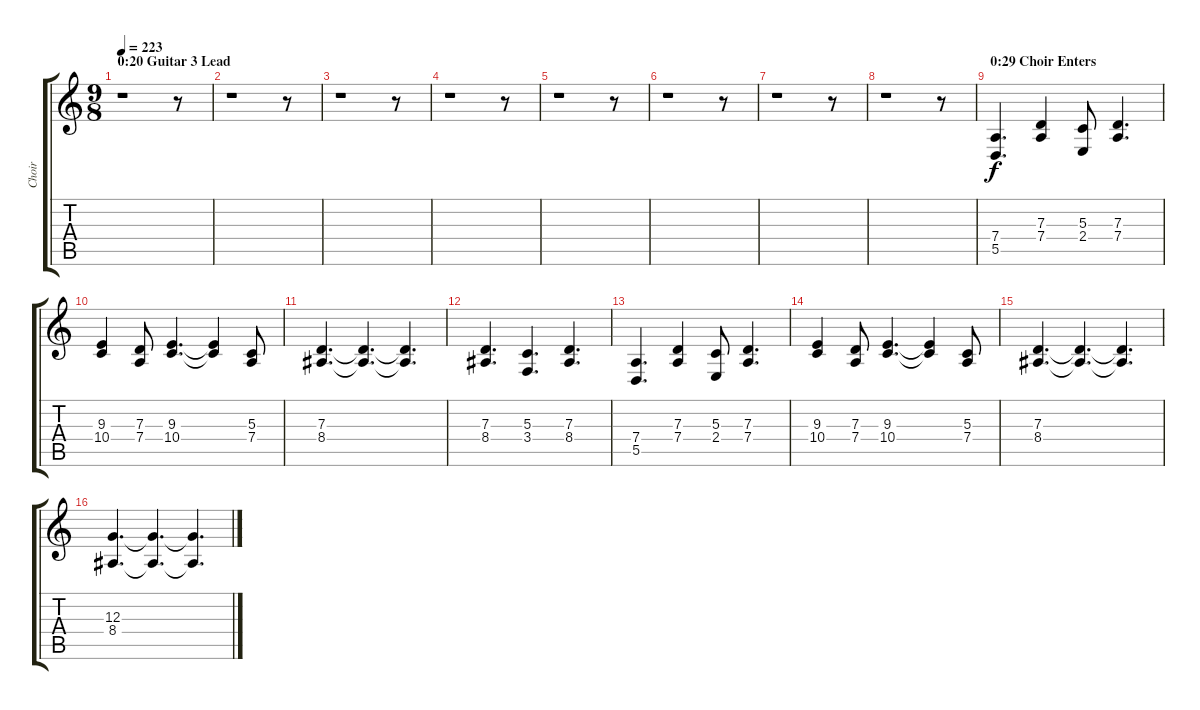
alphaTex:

\track ("Choir" "Choir") {instrument choiraahs}
\staff {score tabs}
\tuning (E4 B3 G3 D3 A2 E2) {hide}
\ts (9 8)
\section ("" "0:20 Guitar 3 Lead")
\tempo 223
\clef g2
\ks c
r.1{dy f} r.8 |
r.1 r.8 |
r.1 r.8 |
r.1 r.8 |
r.1 r.8 |
r.1 r.8 |
r.1 r.8 |
r.1 r.8 |
\section ("" "0:29 Choir Enters")
(7.4 5.5).4{d} (7.3 7.4).4 (5.3 2.4).8 (7.3 7.4).4{d} |
(9.3 10.4).4 (7.3 7.4).8 (9.3 10.4).4{d} (9.3{t} 10.4{t}).4 (5.3 7.4).8 |
(7.3 8.4).4{d} (7.3{t} 8.4{t}).4{d} (7.3{t} 8.4{t}).4{d} |
(7.3 8.4).4{d} (5.3 3.4).4{d} (7.3 8.4).4{d} |
(7.4 5.5).4{d} (7.3 7.4).4 (5.3 2.4).8 (7.3 7.4).4{d} |
(9.3 10.4).4 (7.3 7.4).8 (9.3 10.4).4{d} (9.3{t} 10.4{t}).4 (5.3 7.4).8 |
(7.3 8.4).4{d} (7.3{t} 8.4{t}).4{d} (7.3{t} 8.4{t}).4{d} |
(12.3 8.4).4{d} (12.3{t} 8.4{t}).4{d} (12.3{t} 8.4{t}).4{d}
